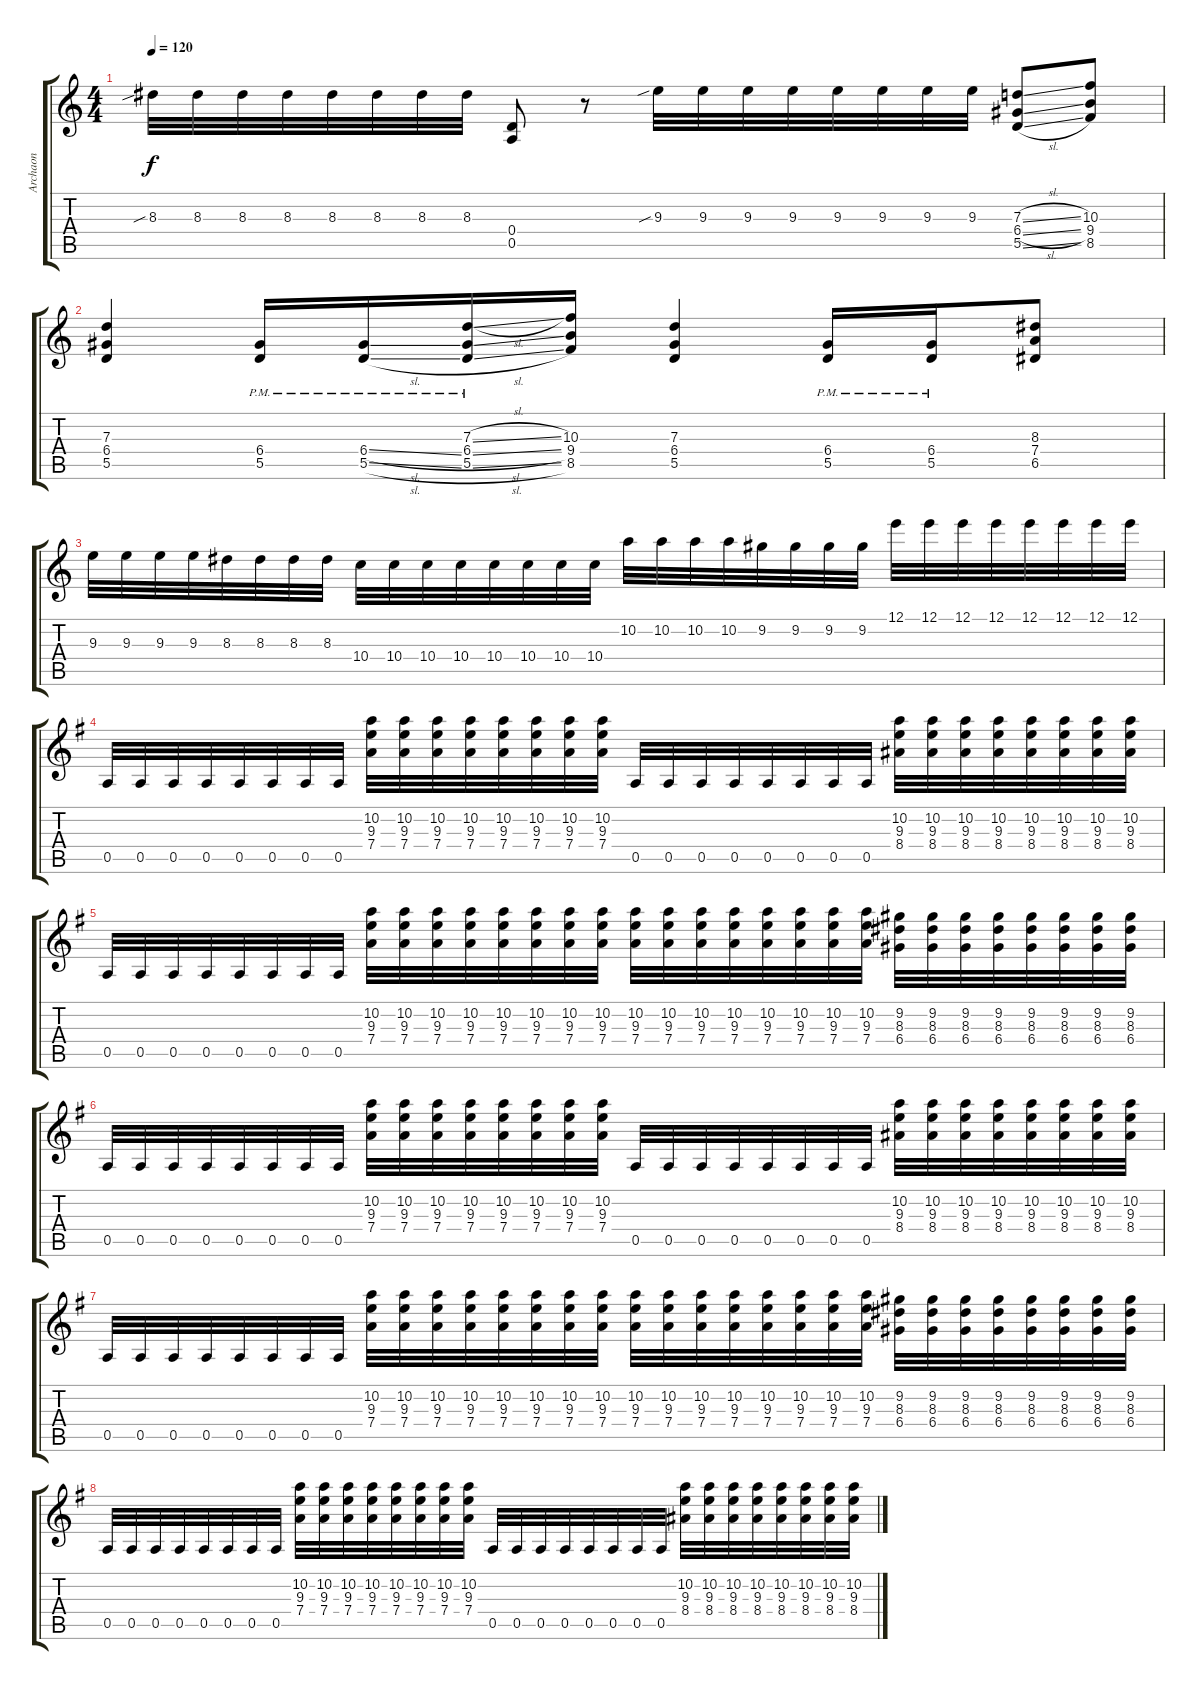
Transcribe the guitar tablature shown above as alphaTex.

\track ("Archaon" "Archaon") {instrument distortionguitar}
\staff {score tabs}
\tuning (E4 B3 G3 D3 A2 E2) {hide}
\ts (4 4)
\tempo 120
\clef g2
\ks c
8.3{sib}.32{dy f} 8.3.32 8.3.32 8.3.32 8.3.32 8.3.32 8.3.32 8.3.32 (0.4 0.5).8 r.8 9.3{sib}.32 9.3.32 9.3.32 9.3.32 9.3.32 9.3.32 9.3.32 9.3.32 (7.3{sl} 6.4{sl} 5.5{sl}).8 (10.3 9.4 8.5).8 |
(7.3 6.4 5.5).4 (6.4{pm} 5.5{pm}).16 (6.4{sl pm} 5.5{sl pm}).16 (7.3{sl pm} 6.4{sl pm} 5.5{sl pm}).16 (10.3 9.4 8.5).16 (7.3 6.4 5.5).4 (6.4{pm} 5.5{pm}).16 (6.4{pm} 5.5{pm}).16 (8.3 7.4 6.5).8 |
9.3.32 9.3.32 9.3.32 9.3.32 8.3.32 8.3.32 8.3.32 8.3.32 10.4.32 10.4.32 10.4.32 10.4.32 10.4.32 10.4.32 10.4.32 10.4.32 10.2.32 10.2.32 10.2.32 10.2.32 9.2.32 9.2.32 9.2.32 9.2.32 12.1.32 12.1.32 12.1.32 12.1.32 12.1.32 12.1.32 12.1.32 12.1.32 |
\ks g
0.5.32 0.5.32 0.5.32 0.5.32 0.5.32 0.5.32 0.5.32 0.5.32 (10.2 9.3 7.4).32 (10.2 9.3 7.4).32 (10.2 9.3 7.4).32 (10.2 9.3 7.4).32 (10.2 9.3 7.4).32 (10.2 9.3 7.4).32 (10.2 9.3 7.4).32 (10.2 9.3 7.4).32 0.5.32 0.5.32 0.5.32 0.5.32 0.5.32 0.5.32 0.5.32 0.5.32 (10.2 9.3 8.4).32 (10.2 9.3 8.4).32 (10.2 9.3 8.4).32 (10.2 9.3 8.4).32 (10.2 9.3 8.4).32 (10.2 9.3 8.4).32 (10.2 9.3 8.4).32 (10.2 9.3 8.4).32 |
0.5.32 0.5.32 0.5.32 0.5.32 0.5.32 0.5.32 0.5.32 0.5.32 (10.2 9.3 7.4).32 (10.2 9.3 7.4).32 (10.2 9.3 7.4).32 (10.2 9.3 7.4).32 (10.2 9.3 7.4).32 (10.2 9.3 7.4).32 (10.2 9.3 7.4).32 (10.2 9.3 7.4).32 (10.2 9.3 7.4).32 (10.2 9.3 7.4).32 (10.2 9.3 7.4).32 (10.2 9.3 7.4).32 (10.2 9.3 7.4).32 (10.2 9.3 7.4).32 (10.2 9.3 7.4).32 (10.2 9.3 7.4).32 (9.2 8.3 6.4).32 (9.2 8.3 6.4).32 (9.2 8.3 6.4).32 (9.2 8.3 6.4).32 (9.2 8.3 6.4).32 (9.2 8.3 6.4).32 (9.2 8.3 6.4).32 (9.2 8.3 6.4).32 |
0.5.32 0.5.32 0.5.32 0.5.32 0.5.32 0.5.32 0.5.32 0.5.32 (10.2 9.3 7.4).32 (10.2 9.3 7.4).32 (10.2 9.3 7.4).32 (10.2 9.3 7.4).32 (10.2 9.3 7.4).32 (10.2 9.3 7.4).32 (10.2 9.3 7.4).32 (10.2 9.3 7.4).32 0.5.32 0.5.32 0.5.32 0.5.32 0.5.32 0.5.32 0.5.32 0.5.32 (10.2 9.3 8.4).32 (10.2 9.3 8.4).32 (10.2 9.3 8.4).32 (10.2 9.3 8.4).32 (10.2 9.3 8.4).32 (10.2 9.3 8.4).32 (10.2 9.3 8.4).32 (10.2 9.3 8.4).32 |
0.5.32 0.5.32 0.5.32 0.5.32 0.5.32 0.5.32 0.5.32 0.5.32 (10.2 9.3 7.4).32 (10.2 9.3 7.4).32 (10.2 9.3 7.4).32 (10.2 9.3 7.4).32 (10.2 9.3 7.4).32 (10.2 9.3 7.4).32 (10.2 9.3 7.4).32 (10.2 9.3 7.4).32 (10.2 9.3 7.4).32 (10.2 9.3 7.4).32 (10.2 9.3 7.4).32 (10.2 9.3 7.4).32 (10.2 9.3 7.4).32 (10.2 9.3 7.4).32 (10.2 9.3 7.4).32 (10.2 9.3 7.4).32 (9.2 8.3 6.4).32 (9.2 8.3 6.4).32 (9.2 8.3 6.4).32 (9.2 8.3 6.4).32 (9.2 8.3 6.4).32 (9.2 8.3 6.4).32 (9.2 8.3 6.4).32 (9.2 8.3 6.4).32 |
0.5.32 0.5.32 0.5.32 0.5.32 0.5.32 0.5.32 0.5.32 0.5.32 (10.2 9.3 7.4).32 (10.2 9.3 7.4).32 (10.2 9.3 7.4).32 (10.2 9.3 7.4).32 (10.2 9.3 7.4).32 (10.2 9.3 7.4).32 (10.2 9.3 7.4).32 (10.2 9.3 7.4).32 0.5.32 0.5.32 0.5.32 0.5.32 0.5.32 0.5.32 0.5.32 0.5.32 (10.2 9.3 8.4).32 (10.2 9.3 8.4).32 (10.2 9.3 8.4).32 (10.2 9.3 8.4).32 (10.2 9.3 8.4).32 (10.2 9.3 8.4).32 (10.2 9.3 8.4).32 (10.2 9.3 8.4).32
